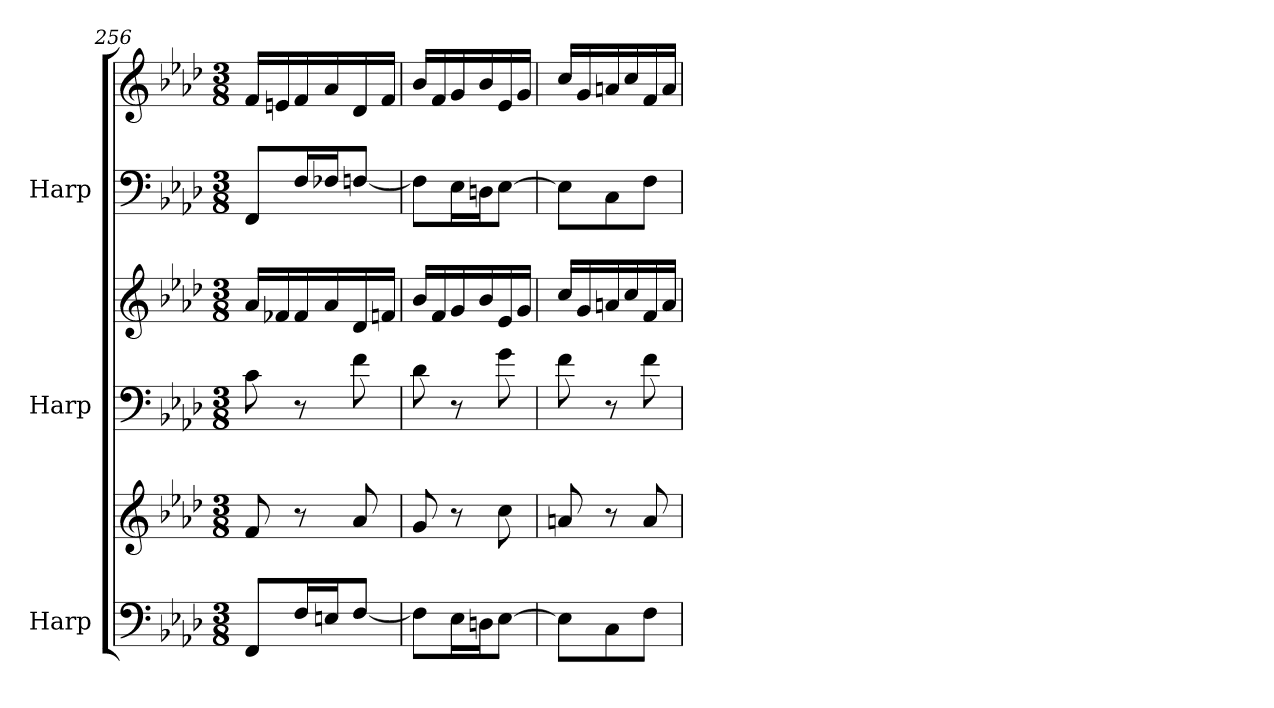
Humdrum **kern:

**kern	**kern	**kern	**kern	**kern	**kern
*part3	*part3	*part2	*part2	*part1	*part1
*staff6	*staff5	*staff4	*staff3	*staff2	*staff1
*I"Harp	*	*I"Harp	*	*I"Harp	*
*I'Hp	*	*I'Hp	*	*I'Hp	*
*clefF4	*clefG2	*clefF4	*clefG2	*clefF4	*clefG2
*k[b-e-a-d-]	*k[b-e-a-d-]	*k[b-e-a-d-]	*k[b-e-a-d-]	*k[b-e-a-d-]	*k[b-e-a-d-]
*M3/8	*M3/8	*M3/8	*M3/8	*M3/8	*M3/8
=256	=256	=256	=256	=256	=256
8FF/L	8f/	8c\	16a-/LL	8FF/L	16f/LL
.	.	.	16f-X/	.	16en/
16F/L	8r	8r	16f-/	16F/L	16f/
16En/J	.	.	16a-/	16F-X/J	16a-/
[8F/J	8a-/	8f\	16d-/	[8Fn/J	16d-/
.	.	.	16fn/JJ	.	16f/JJ
=257	=257	=257	=257	=257	=257
8F\L]	8g/	8d-\	16b-/LL	8F\L]	16b-/LL
.	.	.	16f/	.	16f/
16E-\L	8r	8r	16g/	16E-\L	16g/
16Dn\J	.	.	16b-/	16Dn\J	16b-/
[8E-\J	8cc\	8g\	16e-/	[8E-\J	16e-/
.	.	.	16g/JJ	.	16g/JJ
!!LO:PB:g=z
=258	=258	=258	=258	=258	=258
8E-\L]	8an/	8f\	16cc/LL	8E-\L]	16cc/LL
.	.	.	16g/	.	16g/
8C\	8r	8r	16an/	8C\	16an/
.	.	.	16cc/	.	16cc/
8F\J	8a/	8f\	16f/	8F\J	16f/
.	.	.	16a/JJ	.	16a/JJ
=	=	=	=	=	=
*-	*-	*-	*-	*-	*-
